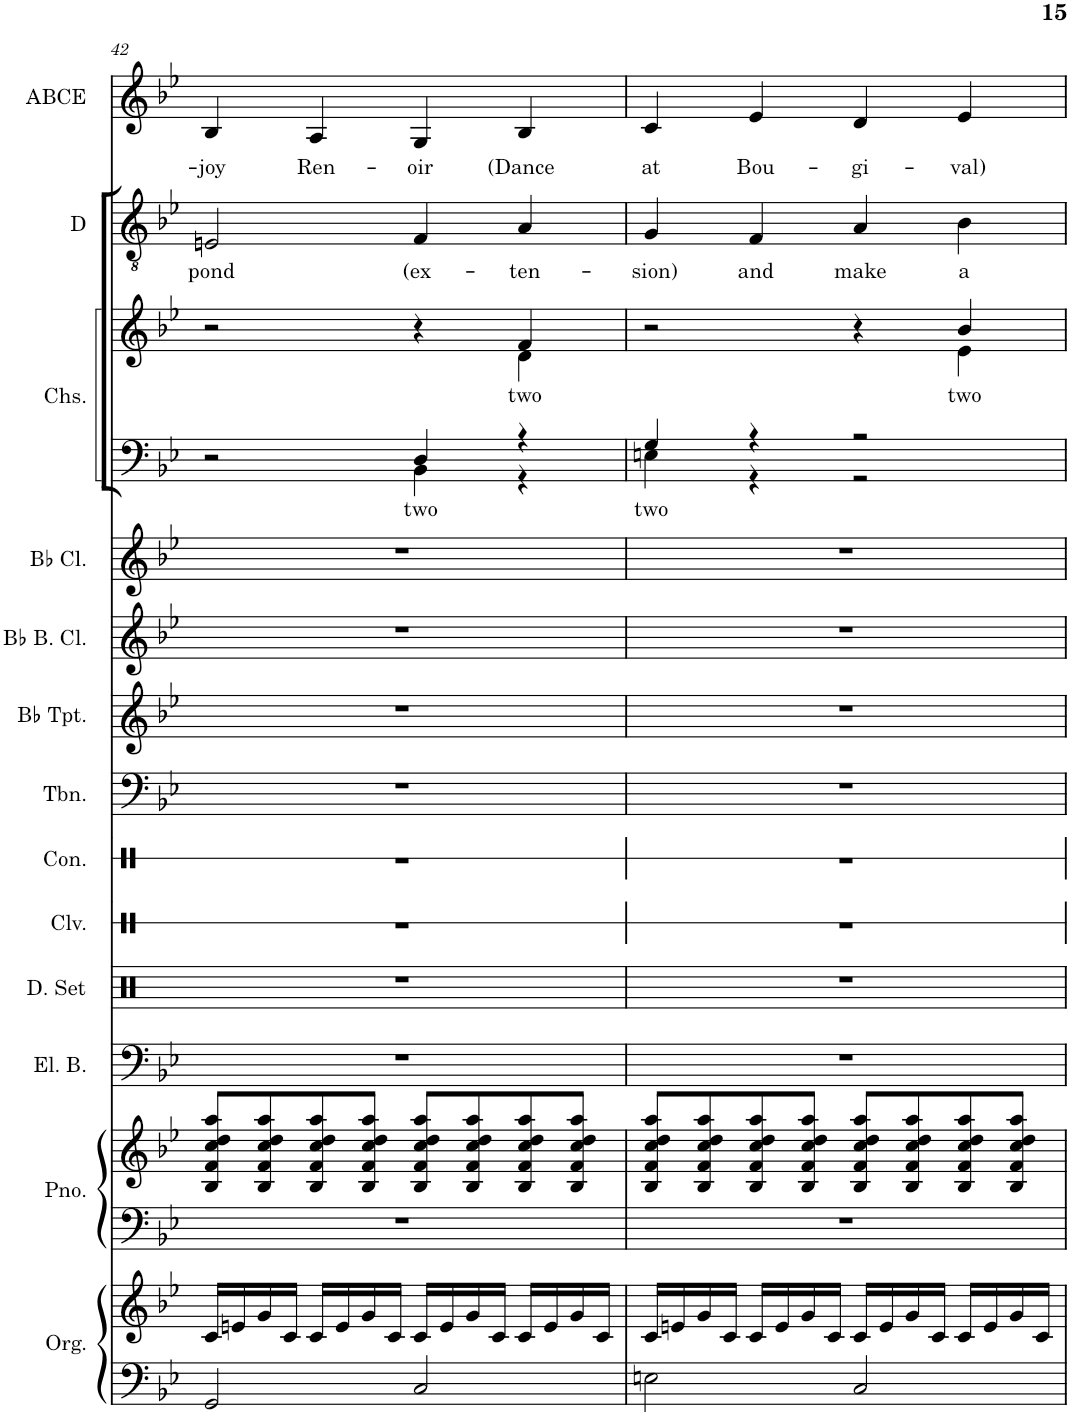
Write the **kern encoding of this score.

**kern	**kern	**kern	**kern	**kern	**kern	**kern	**kern	**kern	**kern	**kern	**kern	**kern	**text	**kern	**text	**kern	**text	**kern	**text
*part13	*part13	*part12	*part12	*part11	*part10	*part9	*part8	*part7	*part6	*part5	*part4	*part3	*part3	*part3	*part3	*part2	*part2	*part1	*part1
*staff16	*staff15	*staff14	*staff13	*staff12	*staff11	*staff10	*staff9	*staff8	*staff7	*staff6	*staff5	*staff4	*staff4	*staff3	*staff3	*staff2	*staff2	*staff1	*staff1
*I"Organ	*	*I"Piano	*	*I"Electric Bass	*I"Drumset	*I"Claves	*I"Congas	*I"Trombone	*I"Bb Trumpet	*I"Bb Bass Clarinet	*I"Bb Clarinet	*I"Chorus	*	*	*	*I"Dan	*	*I"Allie Belle Celle Ellie	*
*I'Org.	*	*I'Pno.	*	*I'El. B.	*I'D. Set	*I'Clv.	*I'Con.	*I'Tbn.	*I'Bb Tpt.	*I'Bb B. Cl.	*I'Bb Cl.	*I'Chs.	*	*	*	*I'D	*	*I'ABCE	*
!!LO:PB:g=z
*clefF4	*clefG2	*clefF4	*clefG2	*clefF4	*clefX	*clefX	*clefX	*clefF4	*clefG2	*clefG2	*clefG2	*clefF4	*	*clefG2	*	*clefGv2	*	*clefG2	*
*	*	*	*	*Trd7c12	*	*	*	*	*Trd1c2	*Trd7c12	*Trd1c2	*	*	*	*	*Trd8c14	*	*Trd1c2	*
*k[b-e-]	*k[b-e-]	*k[b-e-]	*k[b-e-]	*k[b-e-]	*k[]	*k[]	*k[]	*k[b-e-]	*k[b-e-]	*k[b-e-]	*k[b-e-]	*k[b-e-]	*	*k[b-e-]	*	*k[b-e-]	*	*k[b-e-]	*
*M4/4	*M4/4	*M4/4	*M4/4	*M4/4	*M4/4	*M4/4	*M4/4	*M4/4	*M4/4	*M4/4	*M4/4	*M4/4	*	*M4/4	*	*M4/4	*	*M4/4	*
=42	=42	=42	=42	=42	=42	=42	=42	=42	=42	=42	=42	=42	=42	=42	=42	=42	=42	=42	=42
*	*	*	*	*	*	*	*	*	*	*	*	*^	*	*^	*	*	*	*	*
!	!	!	!	!	!	!	!	!	!	!	!	!	!	!	!	!	!	!	!LO:LY:b	!	!LO:LY:b
2GG/	16c/LL	1r	8B-/ 8f/ 8cc/ 8dd/ 8aa/L	1r	1r	1r	1r	1r	1r	1r	1r	2r	2ryy	.	2r	2.ryy	.	2En/	pond	4B-/	-joy
.	16en/	.	.	.	.	.	.	.	.	.	.	.	.	.	.	.	.	.	.	.	.
.	16g/	.	8B-/ 8f/ 8cc/ 8dd/ 8aa/	.	.	.	.	.	.	.	.	.	.	.	.	.	.	.	.	.	.
.	16c/JJ	.	.	.	.	.	.	.	.	.	.	.	.	.	.	.	.	.	.	.	.
!	!	!	!	!	!	!	!	!	!	!	!	!	!	!	!	!	!	!	!	!	!LO:LY:b
.	16c/LL	.	8B-/ 8f/ 8cc/ 8dd/ 8aa/	.	.	.	.	.	.	.	.	.	.	.	.	.	.	.	.	4A/	Ren-
.	16e/	.	.	.	.	.	.	.	.	.	.	.	.	.	.	.	.	.	.	.	.
.	16g/	.	8B-/ 8f/ 8cc/ 8dd/ 8aa/J	.	.	.	.	.	.	.	.	.	.	.	.	.	.	.	.	.	.
.	16c/JJ	.	.	.	.	.	.	.	.	.	.	.	.	.	.	.	.	.	.	.	.
!	!	!	!	!	!	!	!	!	!	!	!	!	!	!LO:LY:b	!	!	!	!	!LO:LY:b	!	!LO:LY:b
2C/	16c/LL	.	8B-/ 8f/ 8cc/ 8dd/ 8aa/L	.	.	.	.	.	.	.	.	4D/	4BB-\	two	4r	.	.	4F/	(ex-	4G/	-oir
.	16e/	.	.	.	.	.	.	.	.	.	.	.	.	.	.	.	.	.	.	.	.
.	16g/	.	8B-/ 8f/ 8cc/ 8dd/ 8aa/	.	.	.	.	.	.	.	.	.	.	.	.	.	.	.	.	.	.
.	16c/JJ	.	.	.	.	.	.	.	.	.	.	.	.	.	.	.	.	.	.	.	.
!	!	!	!	!	!	!	!	!	!	!	!	!	!	!	!	!	!LO:LY:b	!	!LO:LY:b	!	!LO:LY:b
.	16c/LL	.	8B-/ 8f/ 8cc/ 8dd/ 8aa/	.	.	.	.	.	.	.	.	4r	4r	.	4f/	4d\	two	4A/	-ten-	4B-/	(Dance
.	16e/	.	.	.	.	.	.	.	.	.	.	.	.	.	.	.	.	.	.	.	.
.	16g/	.	8B-/ 8f/ 8cc/ 8dd/ 8aa/J	.	.	.	.	.	.	.	.	.	.	.	.	.	.	.	.	.	.
.	16c/JJ	.	.	.	.	.	.	.	.	.	.	.	.	.	.	.	.	.	.	.	.
=43	=43	=43	=43	=43	=43	=43	=43	=43	=43	=43	=43	=43	=43	=43	=43	=43	=43	=43	=43	=43	=43
!	!	!	!	!	!	!	!	!	!	!	!	!	!	!LO:LY:b	!	!	!	!	!LO:LY:b	!	!LO:LY:b
2En\	16c/LL	1r	8B-/ 8f/ 8cc/ 8dd/ 8aa/L	1r	1r	1r	1r	1r	1r	1r	1r	4G/	4En\	two	2r	2.ryy	.	4G/	-sion)	4c/	at
.	16en/	.	.	.	.	.	.	.	.	.	.	.	.	.	.	.	.	.	.	.	.
.	16g/	.	8B-/ 8f/ 8cc/ 8dd/ 8aa/	.	.	.	.	.	.	.	.	.	.	.	.	.	.	.	.	.	.
.	16c/JJ	.	.	.	.	.	.	.	.	.	.	.	.	.	.	.	.	.	.	.	.
!	!	!	!	!	!	!	!	!	!	!	!	!	!	!	!	!	!	!	!LO:LY:b	!	!LO:LY:b
.	16c/LL	.	8B-/ 8f/ 8cc/ 8dd/ 8aa/	.	.	.	.	.	.	.	.	4r	4r	.	.	.	.	4F/	and	4e-/	Bou-
.	16e/	.	.	.	.	.	.	.	.	.	.	.	.	.	.	.	.	.	.	.	.
.	16g/	.	8B-/ 8f/ 8cc/ 8dd/ 8aa/J	.	.	.	.	.	.	.	.	.	.	.	.	.	.	.	.	.	.
.	16c/JJ	.	.	.	.	.	.	.	.	.	.	.	.	.	.	.	.	.	.	.	.
!	!	!	!	!	!	!	!	!	!	!	!	!	!	!	!	!	!	!	!LO:LY:b	!	!LO:LY:b
2C/	16c/LL	.	8B-/ 8f/ 8cc/ 8dd/ 8aa/L	.	.	.	.	.	.	.	.	2r	2r	.	4r	.	.	4A/	make	4d/	-gi-
.	16e/	.	.	.	.	.	.	.	.	.	.	.	.	.	.	.	.	.	.	.	.
.	16g/	.	8B-/ 8f/ 8cc/ 8dd/ 8aa/	.	.	.	.	.	.	.	.	.	.	.	.	.	.	.	.	.	.
.	16c/JJ	.	.	.	.	.	.	.	.	.	.	.	.	.	.	.	.	.	.	.	.
!	!	!	!	!	!	!	!	!	!	!	!	!	!	!	!	!	!LO:LY:b	!	!LO:LY:b	!	!LO:LY:b
.	16c/LL	.	8B-/ 8f/ 8cc/ 8dd/ 8aa/	.	.	.	.	.	.	.	.	.	.	.	4b-/	4e-\	two	4B-\	a	4e-/	-val)
.	16e/	.	.	.	.	.	.	.	.	.	.	.	.	.	.	.	.	.	.	.	.
.	16g/	.	8B-/ 8f/ 8cc/ 8dd/ 8aa/J	.	.	.	.	.	.	.	.	.	.	.	.	.	.	.	.	.	.
.	16c/JJ	.	.	.	.	.	.	.	.	.	.	.	.	.	.	.	.	.	.	.	.
*	*	*	*	*	*	*	*	*	*	*	*	*v	*v	*	*	*	*	*	*	*	*
*	*	*	*	*	*	*	*	*	*	*	*	*	*	*v	*v	*	*	*	*	*
=	=	=	=	=	=	=	=	=	=	=	=	=	=	=	=	=	=	=	=
*-	*-	*-	*-	*-	*-	*-	*-	*-	*-	*-	*-	*-	*-	*-	*-	*-	*-	*-	*-
